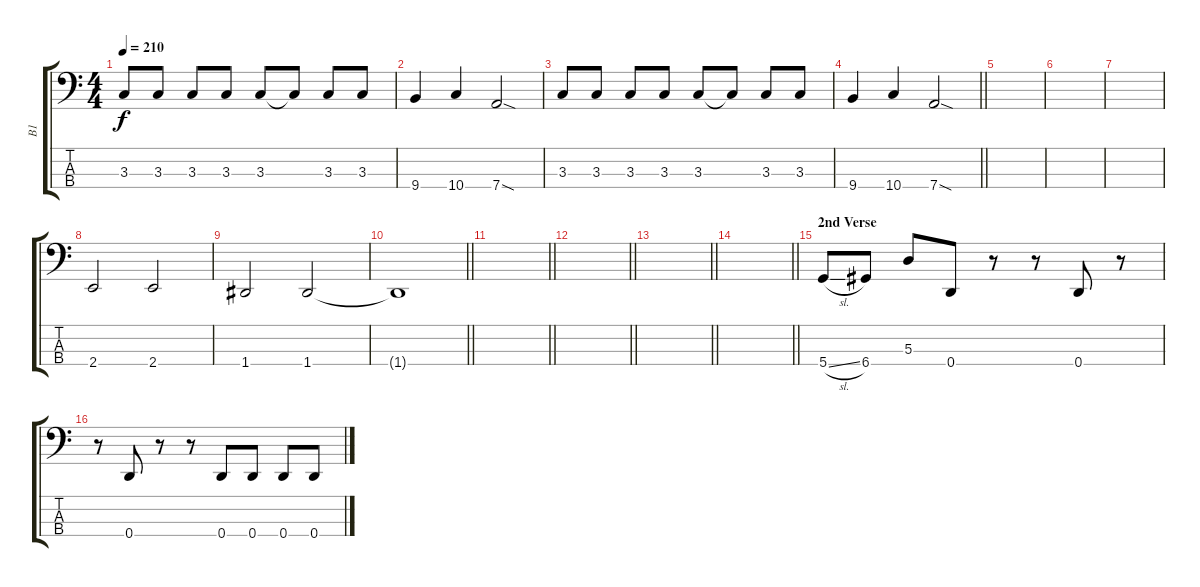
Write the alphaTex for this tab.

\track ("B1" "B1") {instrument slapbass2}
\staff {score tabs}
\tuning (G2 D2 A1 D1) {hide}
\ts (4 4)
\tempo 210
\clef f4
\ks c
3.3.8{dy f} 3.3.8 3.3.8 3.3.8 3.3.8 3.3{t}.8 3.3.8 3.3.8 |
9.4.4 10.4.4 7.4{sod}.2 |
3.3.8 3.3.8 3.3.8 3.3.8 3.3.8 3.3{t}.8 3.3.8 3.3.8 |
\barLineRight lightlight
9.4.4 10.4.4 7.4{sod}.2 |
\section ("" "")
|
|
|
2.4.2 2.4.2 |
1.4.2 1.4.2 |
\barLineRight lightlight
1.4{t}.1 |
\barLineRight lightlight
|
\barLineRight lightlight
|
\barLineRight lightlight
|
\barLineRight lightlight
|
\section ("" "2nd Verse")
5.4{sl}.8 6.4.8 5.3.8 0.4.8 r.8 r.8 0.4.8 r.8 |
r.8 0.4.8 r.8 r.8 0.4.8 0.4.8 0.4.8 0.4.8
